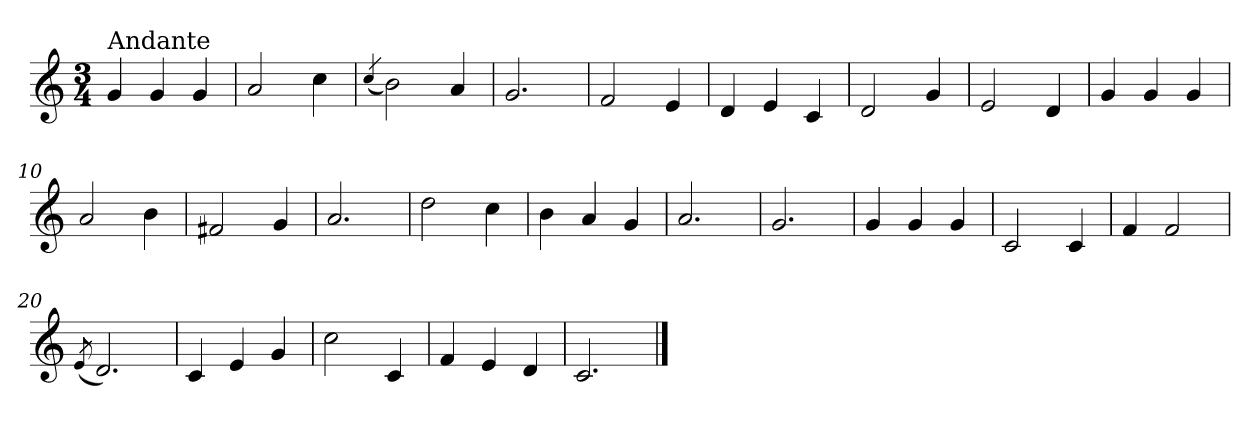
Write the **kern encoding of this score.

**kern
*part1
*staff1
*clefG2
*k[]
*C:
*M3/4
=1
!LO:TX:a:t=Andante
4g/
4g/
4g/
=2
2a/
4cc\
=3
(<4qcc/
2b\)
4a/
=4
2.g/
=5
2f/
4e/
=6
4d/
4e/
4c/
=7
2d/
4g/
=8
2e/
4d/
!!LO:LB:g=z
=9
4g/
4g/
4g/
=10
2a/
4b\
=11
2f#X/
4g/
=12
2.a/
=13
2dd\
4cc\
=14
4b\
4a/
4g/
=15
2.a/
=16
2.g/
=17
4g/
4g/
4g/
!!LO:LB:g=z
=18
2c/
4c/
=19
4f/
2f/
=20
(<8qe/
2.d/)
=21
4c/
4e/
4g/
=22
2cc\
4c/
=23
4f/
4e/
4d/
=24
2.c/
==
*-
